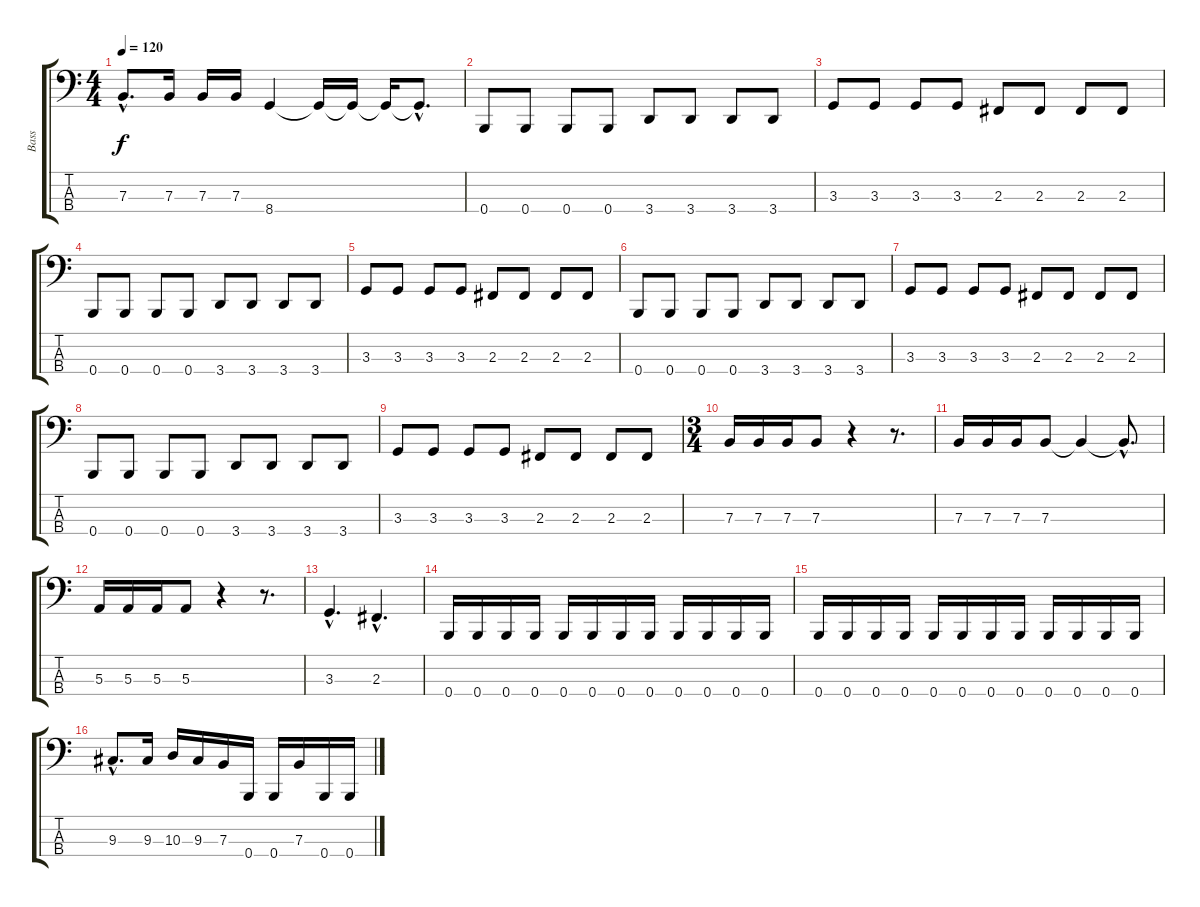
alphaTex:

\track ("Bass" "Bass") {instrument electricbasspick}
\staff {score tabs}
\tuning (D2 A1 E1 B0) {hide}
\ts (4 4)
\tempo 120
\clef f4
\ks c
7.3{hac}.8{d dy f} 7.3.16 7.3.16 7.3.16 8.4.4 8.4{t}.16 8.4{t}.16 8.4{t}.16 8.4{hac t}.8{d} |
0.4.8 0.4.8 0.4.8 0.4.8 3.4.8 3.4.8 3.4.8 3.4.8 |
3.3.8 3.3.8 3.3.8 3.3.8 2.3.8 2.3.8 2.3.8 2.3.8 |
0.4.8 0.4.8 0.4.8 0.4.8 3.4.8 3.4.8 3.4.8 3.4.8 |
3.3.8 3.3.8 3.3.8 3.3.8 2.3.8 2.3.8 2.3.8 2.3.8 |
0.4.8 0.4.8 0.4.8 0.4.8 3.4.8 3.4.8 3.4.8 3.4.8 |
3.3.8 3.3.8 3.3.8 3.3.8 2.3.8 2.3.8 2.3.8 2.3.8 |
0.4.8 0.4.8 0.4.8 0.4.8 3.4.8 3.4.8 3.4.8 3.4.8 |
3.3.8 3.3.8 3.3.8 3.3.8 2.3.8 2.3.8 2.3.8 2.3.8 |
\ts (3 4)
7.3.16 7.3.16 7.3.16 7.3.8 r.4 r.8{d} |
7.3.16 7.3.16 7.3.16 7.3.8 7.3{t}.4 7.3{hac t}.8{d} |
5.3.16 5.3.16 5.3.16 5.3.8 r.4 r.8{d} |
3.3{hac}.4{d} 2.3{hac}.4{d} |
0.4.16 0.4.16 0.4.16 0.4.16 0.4.16 0.4.16 0.4.16 0.4.16 0.4.16 0.4.16 0.4.16 0.4.16 |
0.4.16 0.4.16 0.4.16 0.4.16 0.4.16 0.4.16 0.4.16 0.4.16 0.4.16 0.4.16 0.4.16 0.4.16 |
9.3{hac}.8{d} 9.3.16 10.3.16 9.3.16 7.3.16 0.4.16 0.4.16 7.3.16 0.4.16 0.4.16
